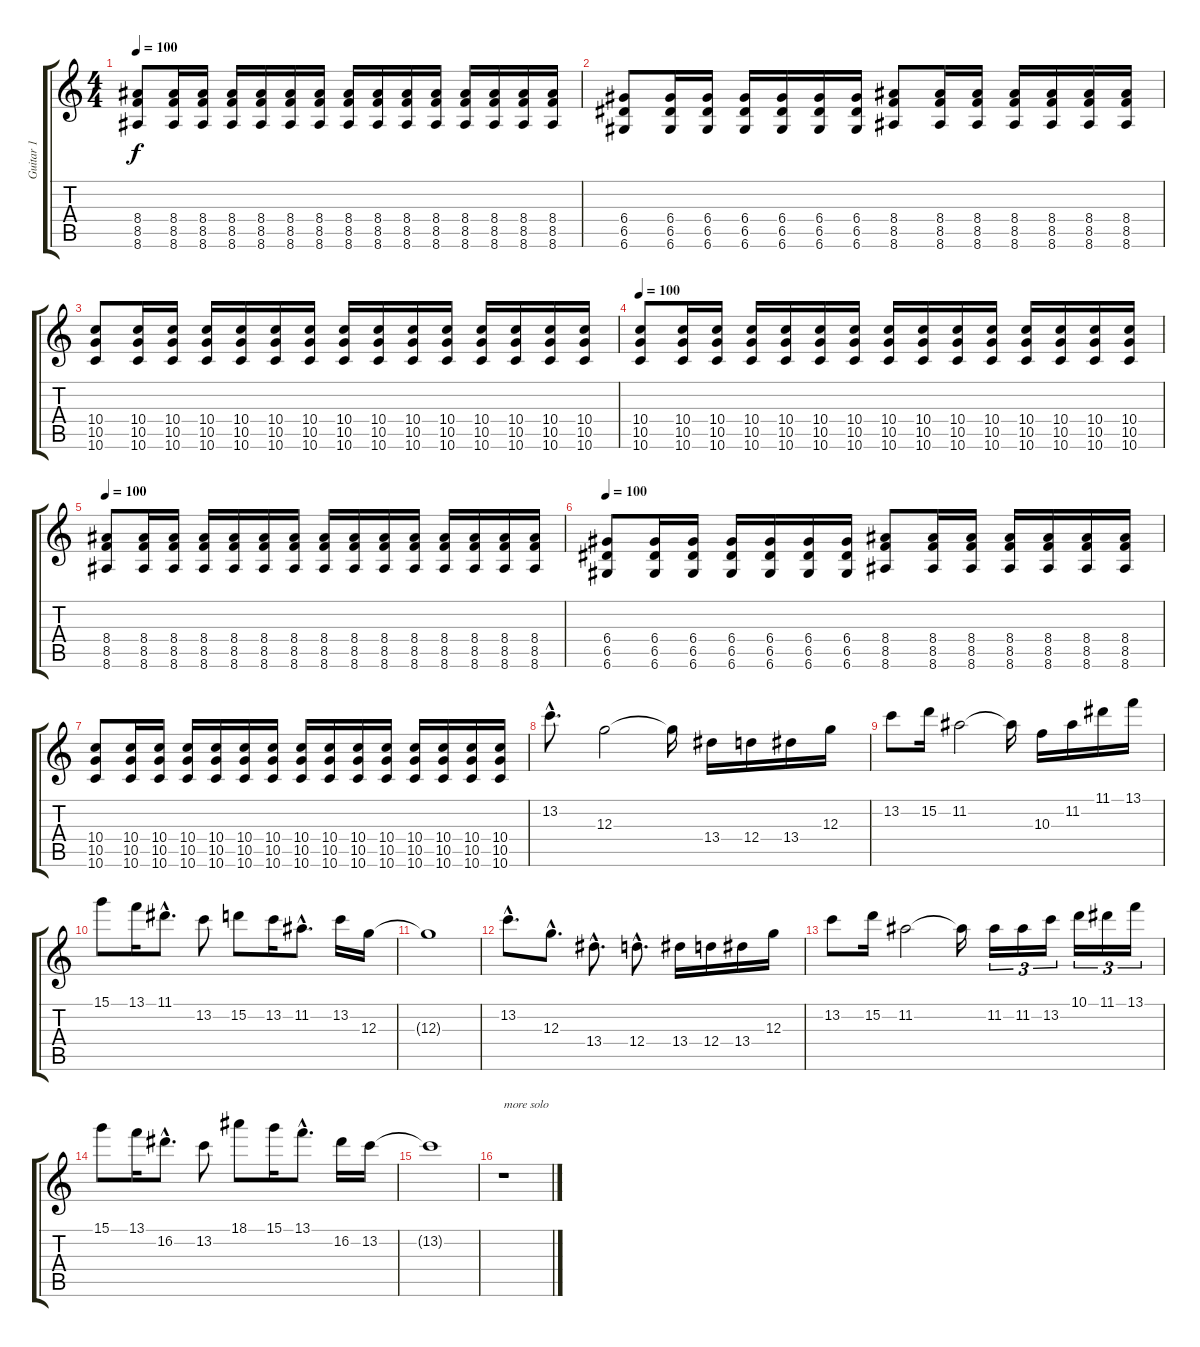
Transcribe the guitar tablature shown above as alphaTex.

\track ("Guitar 1" "Guitar 1") {instrument distortionguitar}
\staff {score tabs}
\tuning (E4 B3 G3 D3 A2 D2) {hide}
\ts (4 4)
\tempo 100
\clef g2
\ks c
(8.4 8.5 8.6).8{dy f} (8.4 8.5 8.6).16 (8.4 8.5 8.6).16 (8.4 8.5 8.6).16 (8.4 8.5 8.6).16 (8.4 8.5 8.6).16 (8.4 8.5 8.6).16 (8.4 8.5 8.6).16 (8.4 8.5 8.6).16 (8.4 8.5 8.6).16 (8.4 8.5 8.6).16 (8.4 8.5 8.6).16 (8.4 8.5 8.6).16 (8.4 8.5 8.6).16 (8.4 8.5 8.6).16 |
(6.4 6.5 6.6).8 (6.4 6.5 6.6).16 (6.4 6.5 6.6).16 (6.4 6.5 6.6).16 (6.4 6.5 6.6).16 (6.4 6.5 6.6).16 (6.4 6.5 6.6).16 (8.4 8.5 8.6).8 (8.4 8.5 8.6).16 (8.4 8.5 8.6).16 (8.4 8.5 8.6).16 (8.4 8.5 8.6).16 (8.4 8.5 8.6).16 (8.4 8.5 8.6).16 |
(10.4 10.5 10.6).8 (10.4 10.5 10.6).16 (10.4 10.5 10.6).16 (10.4 10.5 10.6).16 (10.4 10.5 10.6).16 (10.4 10.5 10.6).16 (10.4 10.5 10.6).16 (10.4 10.5 10.6).16 (10.4 10.5 10.6).16 (10.4 10.5 10.6).16 (10.4 10.5 10.6).16 (10.4 10.5 10.6).16 (10.4 10.5 10.6).16 (10.4 10.5 10.6).16 (10.4 10.5 10.6).16 |
\tempo 100
(10.4 10.5 10.6).8 (10.4 10.5 10.6).16 (10.4 10.5 10.6).16 (10.4 10.5 10.6).16 (10.4 10.5 10.6).16 (10.4 10.5 10.6).16 (10.4 10.5 10.6).16 (10.4 10.5 10.6).16 (10.4 10.5 10.6).16 (10.4 10.5 10.6).16 (10.4 10.5 10.6).16 (10.4 10.5 10.6).16 (10.4 10.5 10.6).16 (10.4 10.5 10.6).16 (10.4 10.5 10.6).16 |
\tempo 100
(8.4 8.5 8.6).8 (8.4 8.5 8.6).16 (8.4 8.5 8.6).16 (8.4 8.5 8.6).16 (8.4 8.5 8.6).16 (8.4 8.5 8.6).16 (8.4 8.5 8.6).16 (8.4 8.5 8.6).16 (8.4 8.5 8.6).16 (8.4 8.5 8.6).16 (8.4 8.5 8.6).16 (8.4 8.5 8.6).16 (8.4 8.5 8.6).16 (8.4 8.5 8.6).16 (8.4 8.5 8.6).16 |
\tempo 100
(6.4 6.5 6.6).8 (6.4 6.5 6.6).16 (6.4 6.5 6.6).16 (6.4 6.5 6.6).16 (6.4 6.5 6.6).16 (6.4 6.5 6.6).16 (6.4 6.5 6.6).16 (8.4 8.5 8.6).8 (8.4 8.5 8.6).16 (8.4 8.5 8.6).16 (8.4 8.5 8.6).16 (8.4 8.5 8.6).16 (8.4 8.5 8.6).16 (8.4 8.5 8.6).16 |
(10.4 10.5 10.6).8 (10.4 10.5 10.6).16 (10.4 10.5 10.6).16 (10.4 10.5 10.6).16 (10.4 10.5 10.6).16 (10.4 10.5 10.6).16 (10.4 10.5 10.6).16 (10.4 10.5 10.6).16 (10.4 10.5 10.6).16 (10.4 10.5 10.6).16 (10.4 10.5 10.6).16 (10.4 10.5 10.6).16 (10.4 10.5 10.6).16 (10.4 10.5 10.6).16 (10.4 10.5 10.6).16 |
13.2{hac}.8{d} 12.3.2 12.3{t}.16 13.4.16 12.4.16 13.4.16 12.3.16 |
13.2.8 15.2.16 11.2.2 11.2{t}.16 10.3.16 11.2.16 11.1.16 13.1.16 |
15.1.8 13.1.16 11.1{hac}.8{d} 13.2.8 15.2.8 13.2.16 11.2{hac}.8{d} 13.2.16 12.3.16 |
12.3{t}.1 |
13.2{hac}.8{d} 12.3{hac}.8{d} 13.4{hac}.8{d} 12.4{hac}.8{d} 13.4.16 12.4.16 13.4.16 12.3.16 |
13.2.8 15.2.16 11.2.2 11.2{t}.16 11.2.16{tu (3 2)} 11.2.16{tu (3 2)} 13.2.16{tu (3 2)} 10.1.16{tu (3 2)} 11.1.16{tu (3 2)} 13.1.16{tu (3 2)} |
15.1.8 13.1.16 16.2{hac}.8{d} 13.2.8 18.1.8 15.1.16 13.1{hac}.8{d} 16.2.16 13.2.16 |
13.2{t}.1 |
r.1{txt "more solo"}
